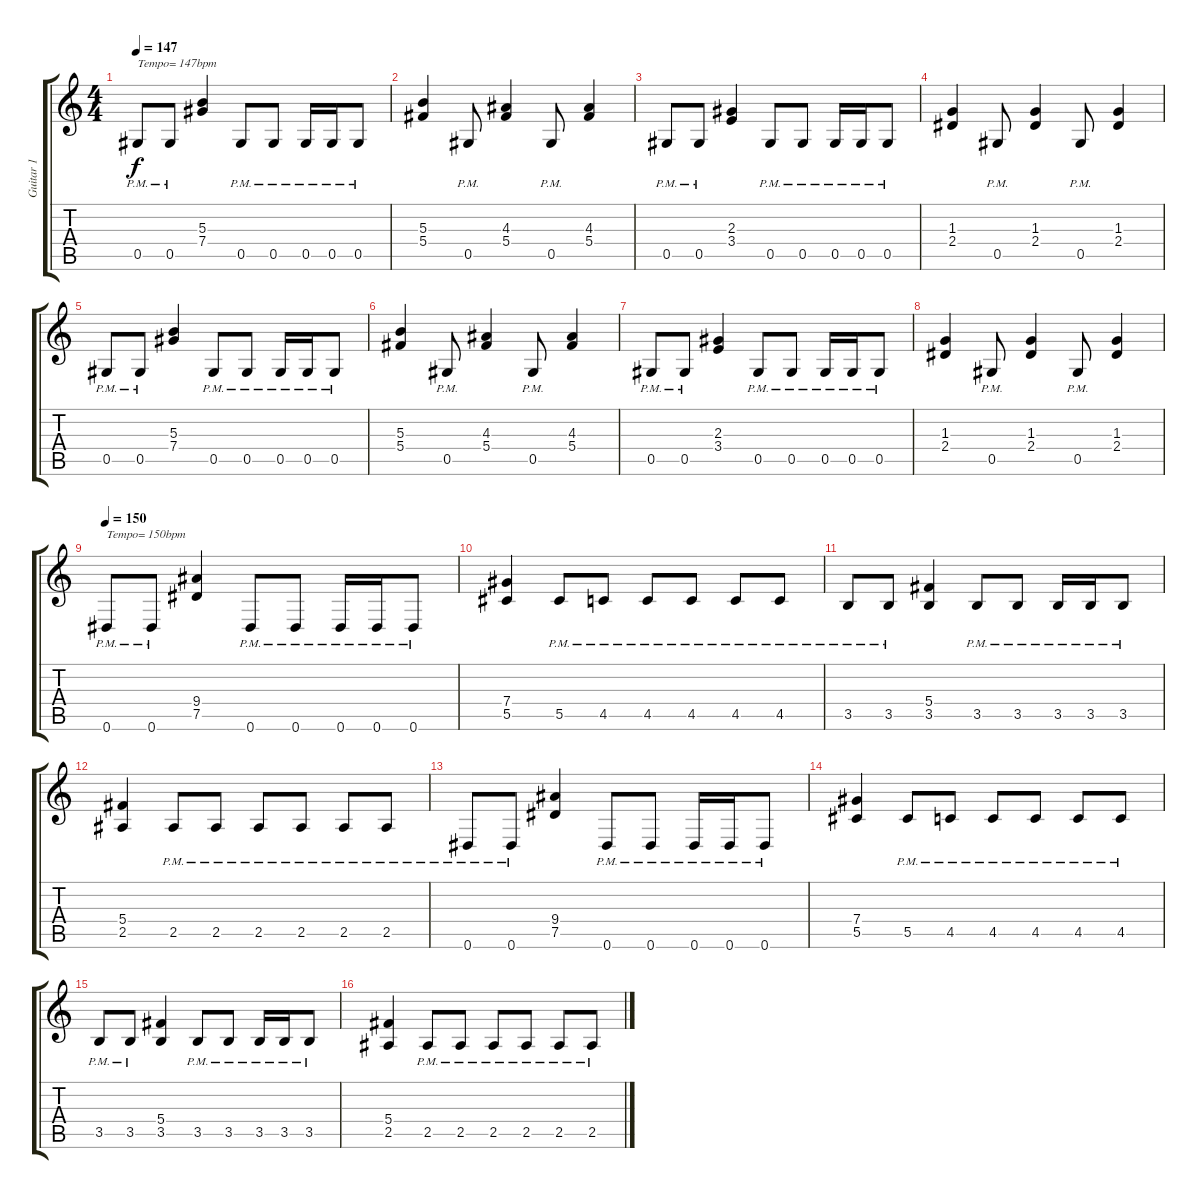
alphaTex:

\track ("Guitar 1" "Guitar 1") {instrument acousticguitarsteel}
\staff {score tabs}
\tuning (Eb4 Bb3 Gb3 Db3 Ab2 Eb2) {hide}
\ts (4 4)
\section ("" "")
\tempo 147
\clef g2
\ks c
0.5{pm}.8{txt "Tempo= 147bpm" dy f} 0.5{pm}.8 (5.3 7.4).4 0.5{pm}.8 0.5{pm}.8 0.5{pm}.16 0.5{pm}.16 0.5{pm}.8 |
(5.3 5.4).4 0.5{pm}.8 (4.3 5.4).4 0.5{pm}.8 (4.3 5.4).4 |
0.5{pm}.8 0.5{pm}.8 (2.3 3.4).4 0.5{pm}.8 0.5{pm}.8 0.5{pm}.16 0.5{pm}.16 0.5{pm}.8 |
(1.3 2.4).4 0.5{pm}.8 (1.3 2.4).4 0.5{pm}.8 (1.3 2.4).4 |
0.5{pm}.8 0.5{pm}.8 (5.3 7.4).4 0.5{pm}.8 0.5{pm}.8 0.5{pm}.16 0.5{pm}.16 0.5{pm}.8 |
(5.3 5.4).4 0.5{pm}.8 (4.3 5.4).4 0.5{pm}.8 (4.3 5.4).4 |
0.5{pm}.8 0.5{pm}.8 (2.3 3.4).4 0.5{pm}.8 0.5{pm}.8 0.5{pm}.16 0.5{pm}.16 0.5{pm}.8 |
(1.3 2.4).4 0.5{pm}.8 (1.3 2.4).4 0.5{pm}.8 (1.3 2.4).4 |
\section ("" "")
\tempo 150
0.6{pm}.8{txt "Tempo= 150bpm"} 0.6{pm}.8 (9.4 7.5).4 0.6{pm}.8 0.6{pm}.8 0.6{pm}.16 0.6{pm}.16 0.6{pm}.8 |
(7.4 5.5).4 5.5{pm}.8 4.5{pm}.8 4.5{pm}.8 4.5{pm}.8 4.5{pm}.8 4.5{pm}.8 |
3.5{pm}.8 3.5{pm}.8 (5.4 3.5).4 3.5{pm}.8 3.5{pm}.8 3.5{pm}.16 3.5{pm}.16 3.5{pm}.8 |
(5.4 2.5).4 2.5{pm}.8 2.5{pm}.8 2.5{pm}.8 2.5{pm}.8 2.5{pm}.8 2.5{pm}.8 |
0.6{pm}.8 0.6{pm}.8 (9.4 7.5).4 0.6{pm}.8 0.6{pm}.8 0.6{pm}.16 0.6{pm}.16 0.6{pm}.8 |
(7.4 5.5).4 5.5{pm}.8 4.5{pm}.8 4.5{pm}.8 4.5{pm}.8 4.5{pm}.8 4.5{pm}.8 |
3.5{pm}.8 3.5{pm}.8 (5.4 3.5).4 3.5{pm}.8 3.5{pm}.8 3.5{pm}.16 3.5{pm}.16 3.5{pm}.8 |
(5.4 2.5).4 2.5{pm}.8 2.5{pm}.8 2.5{pm}.8 2.5{pm}.8 2.5{pm}.8 2.5{pm}.8
